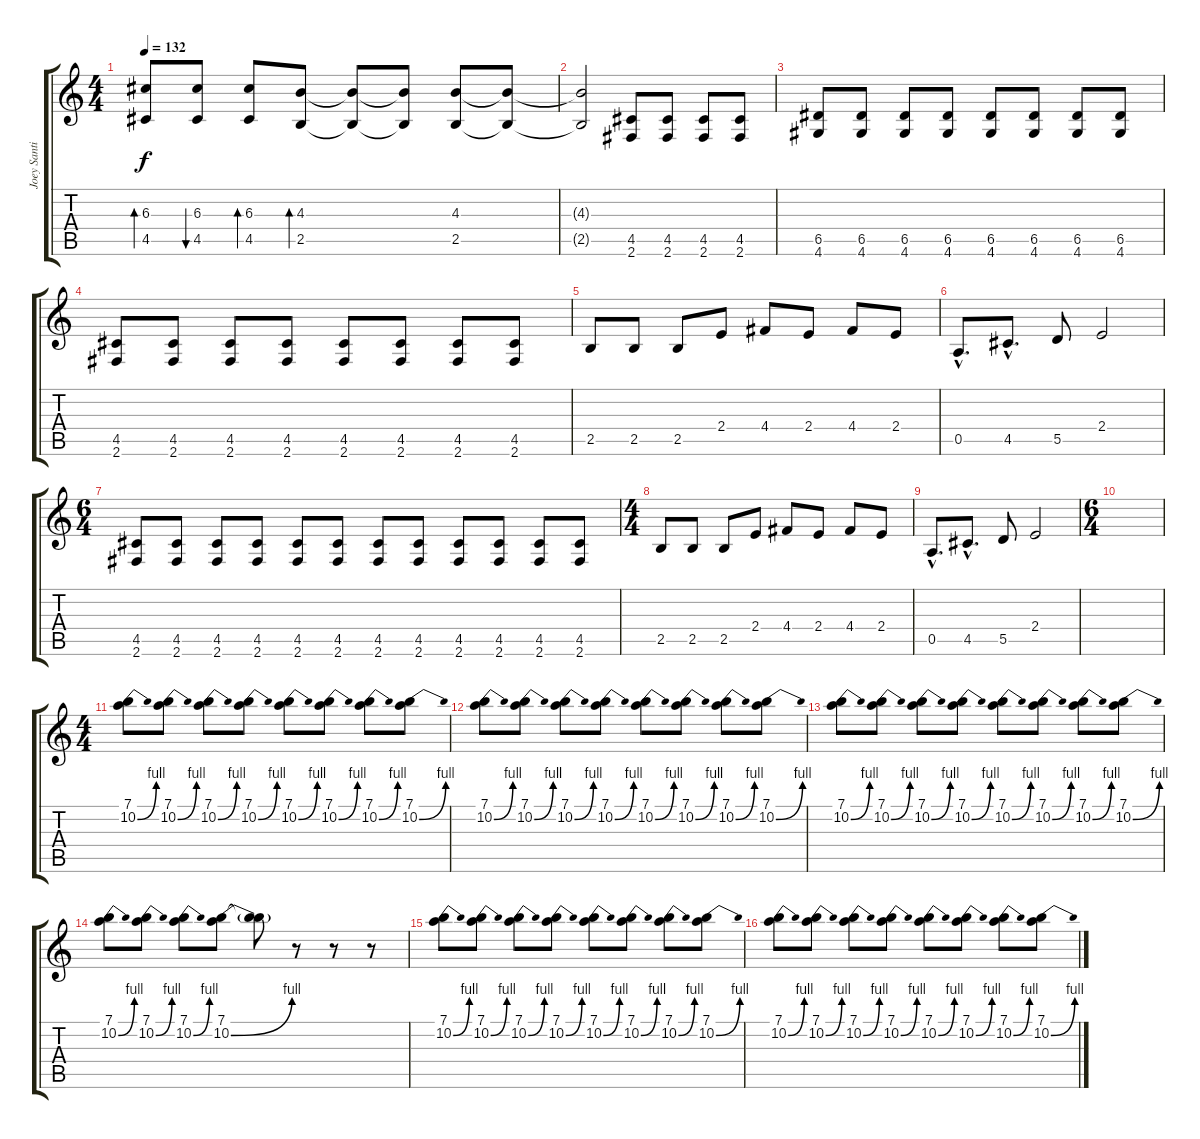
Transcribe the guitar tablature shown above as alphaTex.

\track ("Joey Santiago" "Joey Santi") {instrument distortionguitar}
\staff {score tabs}
\tuning (E4 B3 G3 D3 A2 E2) {hide}
\ts (4 4)
\tempo 132
\clef g2
\ks c
(6.3 4.5).8{bd 30 dy f} (6.3 4.5).8{bu 30} (6.3 4.5).8{bd 30} (4.3 2.5).8{bd 30} (4.3{t} 2.5{t}).8 (4.3{t} 2.5{t}).8 (4.3 2.5).8 (4.3{t} 2.5{t}).8 |
\section ("" "")
(4.3{t} 2.5{t}).2 (4.5 2.6).8 (4.5 2.6).8 (4.5 2.6).8 (4.5 2.6).8 |
(6.5 4.6).8 (6.5 4.6).8 (6.5 4.6).8 (6.5 4.6).8 (6.5 4.6).8 (6.5 4.6).8 (6.5 4.6).8 (6.5 4.6).8 |
(4.5 2.6).8 (4.5 2.6).8 (4.5 2.6).8 (4.5 2.6).8 (4.5 2.6).8 (4.5 2.6).8 (4.5 2.6).8 (4.5 2.6).8 |
2.5.8 2.5.8 2.5.8 2.4.8 4.4.8 2.4.8 4.4.8 2.4.8 |
0.5{hac}.8{d} 4.5{hac}.8{d} 5.5.8 2.4.2 |
\ts (6 4)
(4.5 2.6).8 (4.5 2.6).8 (4.5 2.6).8 (4.5 2.6).8 (4.5 2.6).8 (4.5 2.6).8 (4.5 2.6).8 (4.5 2.6).8 (4.5 2.6).8 (4.5 2.6).8 (4.5 2.6).8 (4.5 2.6).8 |
\ts (4 4)
2.5.8 2.5.8 2.5.8 2.4.8 4.4.8 2.4.8 4.4.8 2.4.8 |
0.5{hac}.8{d} 4.5{hac}.8{d} 5.5.8 2.4.2 |
\ts (6 4)
|
\ts (4 4)
\section ("" "")
(7.1 10.2{be (bend 0 0 60 4)}).8 (7.1 10.2{be (bend 0 0 60 4)}).8 (7.1 10.2{be (bend 0 0 60 4)}).8 (7.1 10.2{be (bend 0 0 60 4)}).8 (7.1 10.2{be (bend 0 0 60 4)}).8 (7.1 10.2{be (bend 0 0 60 4)}).8 (7.1 10.2{be (bend 0 0 60 4)}).8 (7.1 10.2{be (bend 0 0 60 4)}).8 |
(7.1 10.2{be (bend 0 0 60 4)}).8 (7.1 10.2{be (bend 0 0 60 4)}).8 (7.1 10.2{be (bend 0 0 60 4)}).8 (7.1 10.2{be (bend 0 0 60 4)}).8 (7.1 10.2{be (bend 0 0 60 4)}).8 (7.1 10.2{be (bend 0 0 60 4)}).8 (7.1 10.2{be (bend 0 0 60 4)}).8 (7.1 10.2{be (bend 0 0 60 4)}).8 |
(7.1 10.2{be (bend 0 0 60 4)}).8 (7.1 10.2{be (bend 0 0 60 4)}).8 (7.1 10.2{be (bend 0 0 60 4)}).8 (7.1 10.2{be (bend 0 0 60 4)}).8 (7.1 10.2{be (bend 0 0 60 4)}).8 (7.1 10.2{be (bend 0 0 60 4)}).8 (7.1 10.2{be (bend 0 0 60 4)}).8 (7.1 10.2{be (bend 0 0 60 4)}).8 |
(7.1 10.2{be (bend 0 0 60 4)}).8 (7.1 10.2{be (bend 0 0 60 4)}).8 (7.1 10.2{be (bend 0 0 60 4)}).8 (7.1 10.2{be (bend 0 0 60 4)}).8 (7.1{t} 10.2{t}).8 r.8 r.8 r.8 |
(7.1 10.2{be (bend 0 0 60 4)}).8 (7.1 10.2{be (bend 0 0 60 4)}).8 (7.1 10.2{be (bend 0 0 60 4)}).8 (7.1 10.2{be (bend 0 0 60 4)}).8 (7.1 10.2{be (bend 0 0 60 4)}).8 (7.1 10.2{be (bend 0 0 60 4)}).8 (7.1 10.2{be (bend 0 0 60 4)}).8 (7.1 10.2{be (bend 0 0 60 4)}).8 |
(7.1 10.2{be (bend 0 0 60 4)}).8 (7.1 10.2{be (bend 0 0 60 4)}).8 (7.1 10.2{be (bend 0 0 60 4)}).8 (7.1 10.2{be (bend 0 0 60 4)}).8 (7.1 10.2{be (bend 0 0 60 4)}).8 (7.1 10.2{be (bend 0 0 60 4)}).8 (7.1 10.2{be (bend 0 0 60 4)}).8 (7.1 10.2{be (bend 0 0 60 4)}).8
